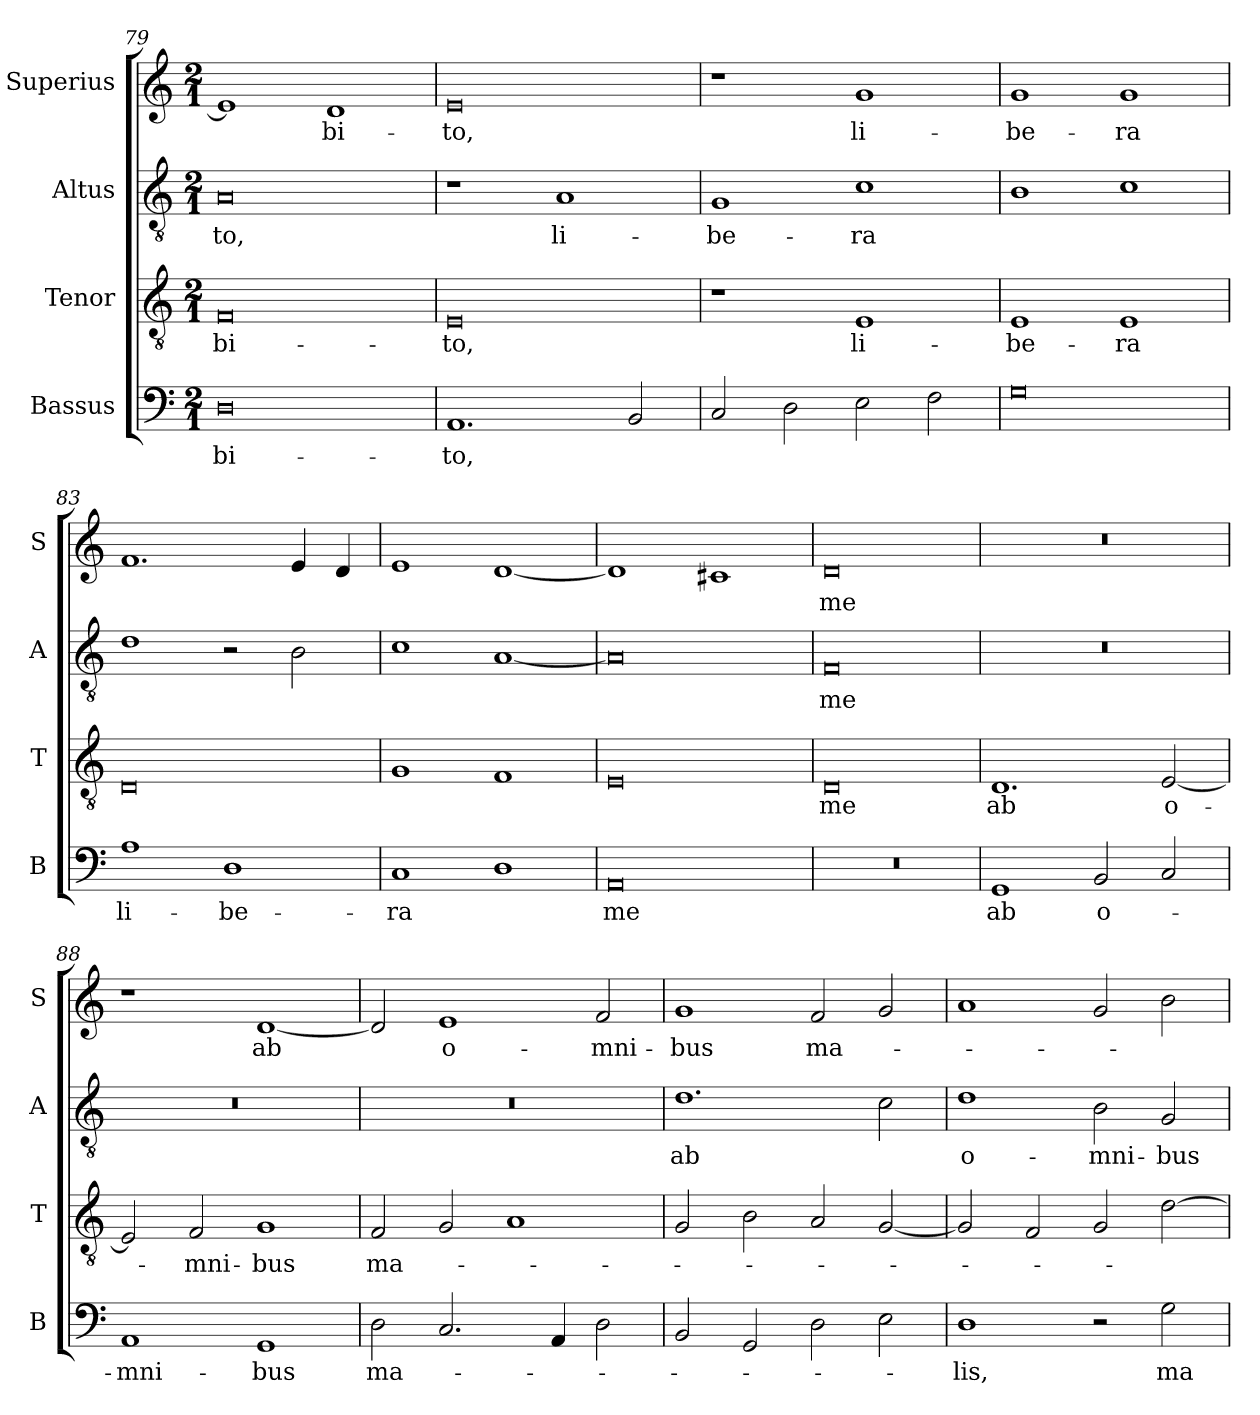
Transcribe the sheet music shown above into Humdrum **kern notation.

**kern	**text	**kern	**text	**kern	**text	**kern	**text
*part4	*part4	*part3	*part3	*part2	*part2	*part1	*part1
*staff4	*staff4	*staff3	*staff3	*staff2	*staff2	*staff1	*staff1
*I"Bassus	*	*I"Tenor	*	*I"Altus	*	*I"Superius	*
*I'B	*	*I'T	*	*I'A	*	*I'S	*
*clefF4	*	*clefGv2	*	*clefGv2	*	*clefG2	*
*k[]	*	*k[]	*	*k[]	*	*k[]	*
*M2/1	*	*M2/1	*	*M2/1	*	*M2/1	*
=79	=79	=79	=79	=79	=79	=79	=79
0D	-bi-	0F	-bi-	0A	-to,	1e]	.
.	.	.	.	.	.	1d	-bi-
=80	=80	=80	=80	=80	=80	=80	=80
1.AA	-to,	0E	-to,	1r	.	0e	-to,
.	.	.	.	1A	li-	.	.
2BB	.	.	.	.	.	.	.
=81	=81	=81	=81	=81	=81	=81	=81
2C	.	1r	.	1G	-be-	1r	.
2D	.	.	.	.	.	.	.
2E	.	1E	li-	1c	-ra	1g	li-
2F	.	.	.	.	.	.	.
=82	=82	=82	=82	=82	=82	=82	=82
0G	.	1E	-be-	1B	.	1g	-be-
.	.	1E	-ra	1c	.	1g	-ra
=83	=83	=83	=83	=83	=83	=83	=83
1A	li-	0D	.	1d	.	1.f	.
1D	-be-	.	.	2r	.	.	.
.	.	.	.	2B	.	4e	.
.	.	.	.	.	.	4d	.
=84	=84	=84	=84	=84	=84	=84	=84
1C	-ra	1G	.	1c	.	1e	.
1D	.	1F	.	[1A	.	[1d	.
=85	=85	=85	=85	=85	=85	=85	=85
0AA	me	0E	.	0A]	.	1d]	.
.	.	.	.	.	.	1c#X	.
=86	=86	=86	=86	=86	=86	=86	=86
0r	.	0D	me	0F	me	0d	me
=87	=87	=87	=87	=87	=87	=87	=87
1GG	ab	1.D	ab	0r	.	0r	.
2BB	o-	.	.	.	.	.	.
2C	.	[2E	o-	.	.	.	.
=88	=88	=88	=88	=88	=88	=88	=88
1AA	-mni-	2E]	.	0r	.	1r	.
.	.	2F	-mni-	.	.	.	.
1GG	-bus	1G	-bus	.	.	[1d	ab
=89	=89	=89	=89	=89	=89	=89	=89
2D	ma-	2F	ma-	0r	.	2d]	.
2.C	.	2G	.	.	.	1e	o-
.	.	1A	.	.	.	.	.
4AA	.	.	.	.	.	.	.
2D	.	.	.	.	.	2f	-mni-
=90	=90	=90	=90	=90	=90	=90	=90
2BB	.	2G	.	1.d	ab	1g	-bus
2GG	.	2B	.	.	.	.	.
2D	.	2A	.	.	.	2f	ma-
2E	.	[2G	.	2c	.	2g	.
=91	=91	=91	=91	=91	=91	=91	=91
1D	-lis,	2G]	.	1d	o-	1a	.
.	.	2F	.	.	.	.	.
2r	.	2G	.	2B	-mni-	2g	.
!	!LO:LY:i	!	!	!	!	!	!
2G	ma-	[2d	.	2G	-bus	2b	.
=	=	=	=	=	=	=	=
*-	*-	*-	*-	*-	*-	*-	*-
